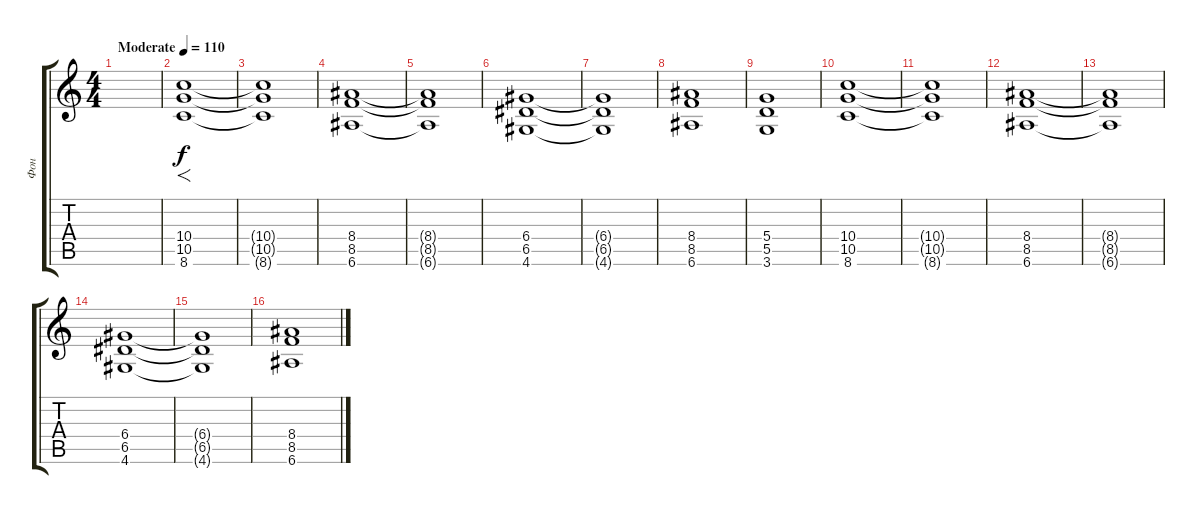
\track ("Фон" "Фон") {instrument distortionguitar}
\staff {score tabs}
\tuning (E4 B3 G3 D3 A2 E2) {hide}
\ts (4 4)
\tempo (110 "Moderate")
\clef g2
\ks c
|
(10.4 10.5 8.6).1{f} |
(10.4{t} 10.5{t} 8.6{t}).1 |
(8.4 8.5 6.6).1 |
(8.4{t} 8.5{t} 6.6{t}).1 |
(6.4 6.5 4.6).1 |
(6.4{t} 6.5{t} 4.6{t}).1 |
(8.4 8.5 6.6).1 |
(5.4 5.5 3.6).1 |
(10.4 10.5 8.6).1 |
(10.4{t} 10.5{t} 8.6{t}).1 |
(8.4 8.5 6.6).1 |
(8.4{t} 8.5{t} 6.6{t}).1 |
(6.4 6.5 4.6).1 |
(6.4{t} 6.5{t} 4.6{t}).1 |
(8.4 8.5 6.6).1
